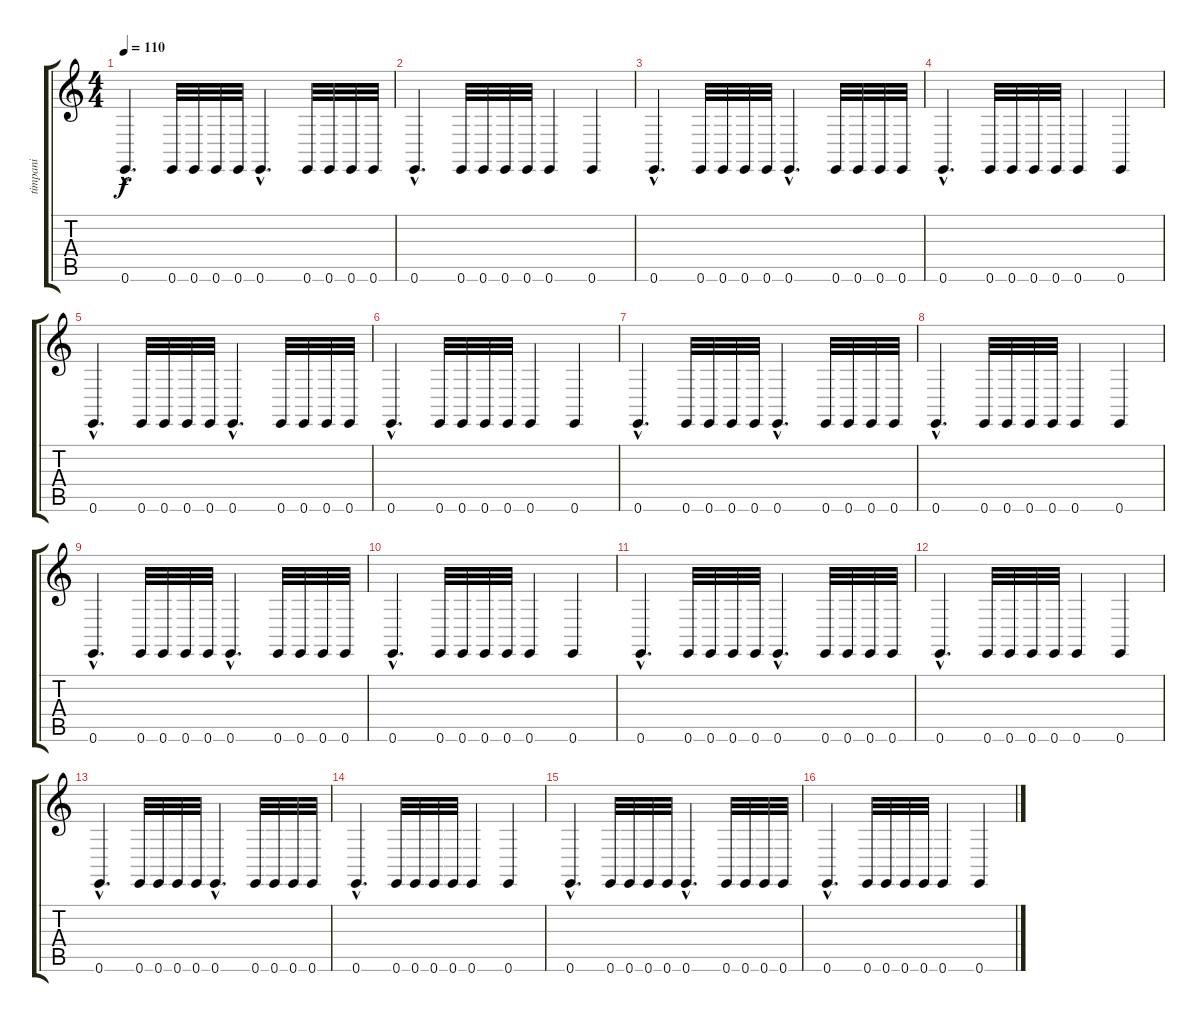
\track ("timpani" "timpani") {instrument timpani}
\staff {score tabs}
\tuning (E4 B3 G3 D3 A2 E2) {hide}
\ts (4 4)
\tempo 110
\clef g2
\ks c
0.6{hac}.4{d dy f} 0.6.32 0.6.32 0.6.32 0.6.32 0.6{hac}.4{d} 0.6.32 0.6.32 0.6.32 0.6.32 |
0.6{hac}.4{d} 0.6.32 0.6.32 0.6.32 0.6.32 0.6.4 0.6.4 |
0.6{hac}.4{d} 0.6.32 0.6.32 0.6.32 0.6.32 0.6{hac}.4{d} 0.6.32 0.6.32 0.6.32 0.6.32 |
0.6{hac}.4{d} 0.6.32 0.6.32 0.6.32 0.6.32 0.6.4 0.6.4 |
0.6{hac}.4{d} 0.6.32 0.6.32 0.6.32 0.6.32 0.6{hac}.4{d} 0.6.32 0.6.32 0.6.32 0.6.32 |
0.6{hac}.4{d} 0.6.32 0.6.32 0.6.32 0.6.32 0.6.4 0.6.4 |
0.6{hac}.4{d} 0.6.32 0.6.32 0.6.32 0.6.32 0.6{hac}.4{d} 0.6.32 0.6.32 0.6.32 0.6.32 |
0.6{hac}.4{d} 0.6.32 0.6.32 0.6.32 0.6.32 0.6.4 0.6.4 |
0.6{hac}.4{d} 0.6.32 0.6.32 0.6.32 0.6.32 0.6{hac}.4{d} 0.6.32 0.6.32 0.6.32 0.6.32 |
0.6{hac}.4{d} 0.6.32 0.6.32 0.6.32 0.6.32 0.6.4 0.6.4 |
0.6{hac}.4{d} 0.6.32 0.6.32 0.6.32 0.6.32 0.6{hac}.4{d} 0.6.32 0.6.32 0.6.32 0.6.32 |
0.6{hac}.4{d} 0.6.32 0.6.32 0.6.32 0.6.32 0.6.4 0.6.4 |
0.6{hac}.4{d} 0.6.32 0.6.32 0.6.32 0.6.32 0.6{hac}.4{d} 0.6.32 0.6.32 0.6.32 0.6.32 |
0.6{hac}.4{d} 0.6.32 0.6.32 0.6.32 0.6.32 0.6.4 0.6.4 |
0.6{hac}.4{d} 0.6.32 0.6.32 0.6.32 0.6.32 0.6{hac}.4{d} 0.6.32 0.6.32 0.6.32 0.6.32 |
0.6{hac}.4{d} 0.6.32 0.6.32 0.6.32 0.6.32 0.6.4 0.6.4
